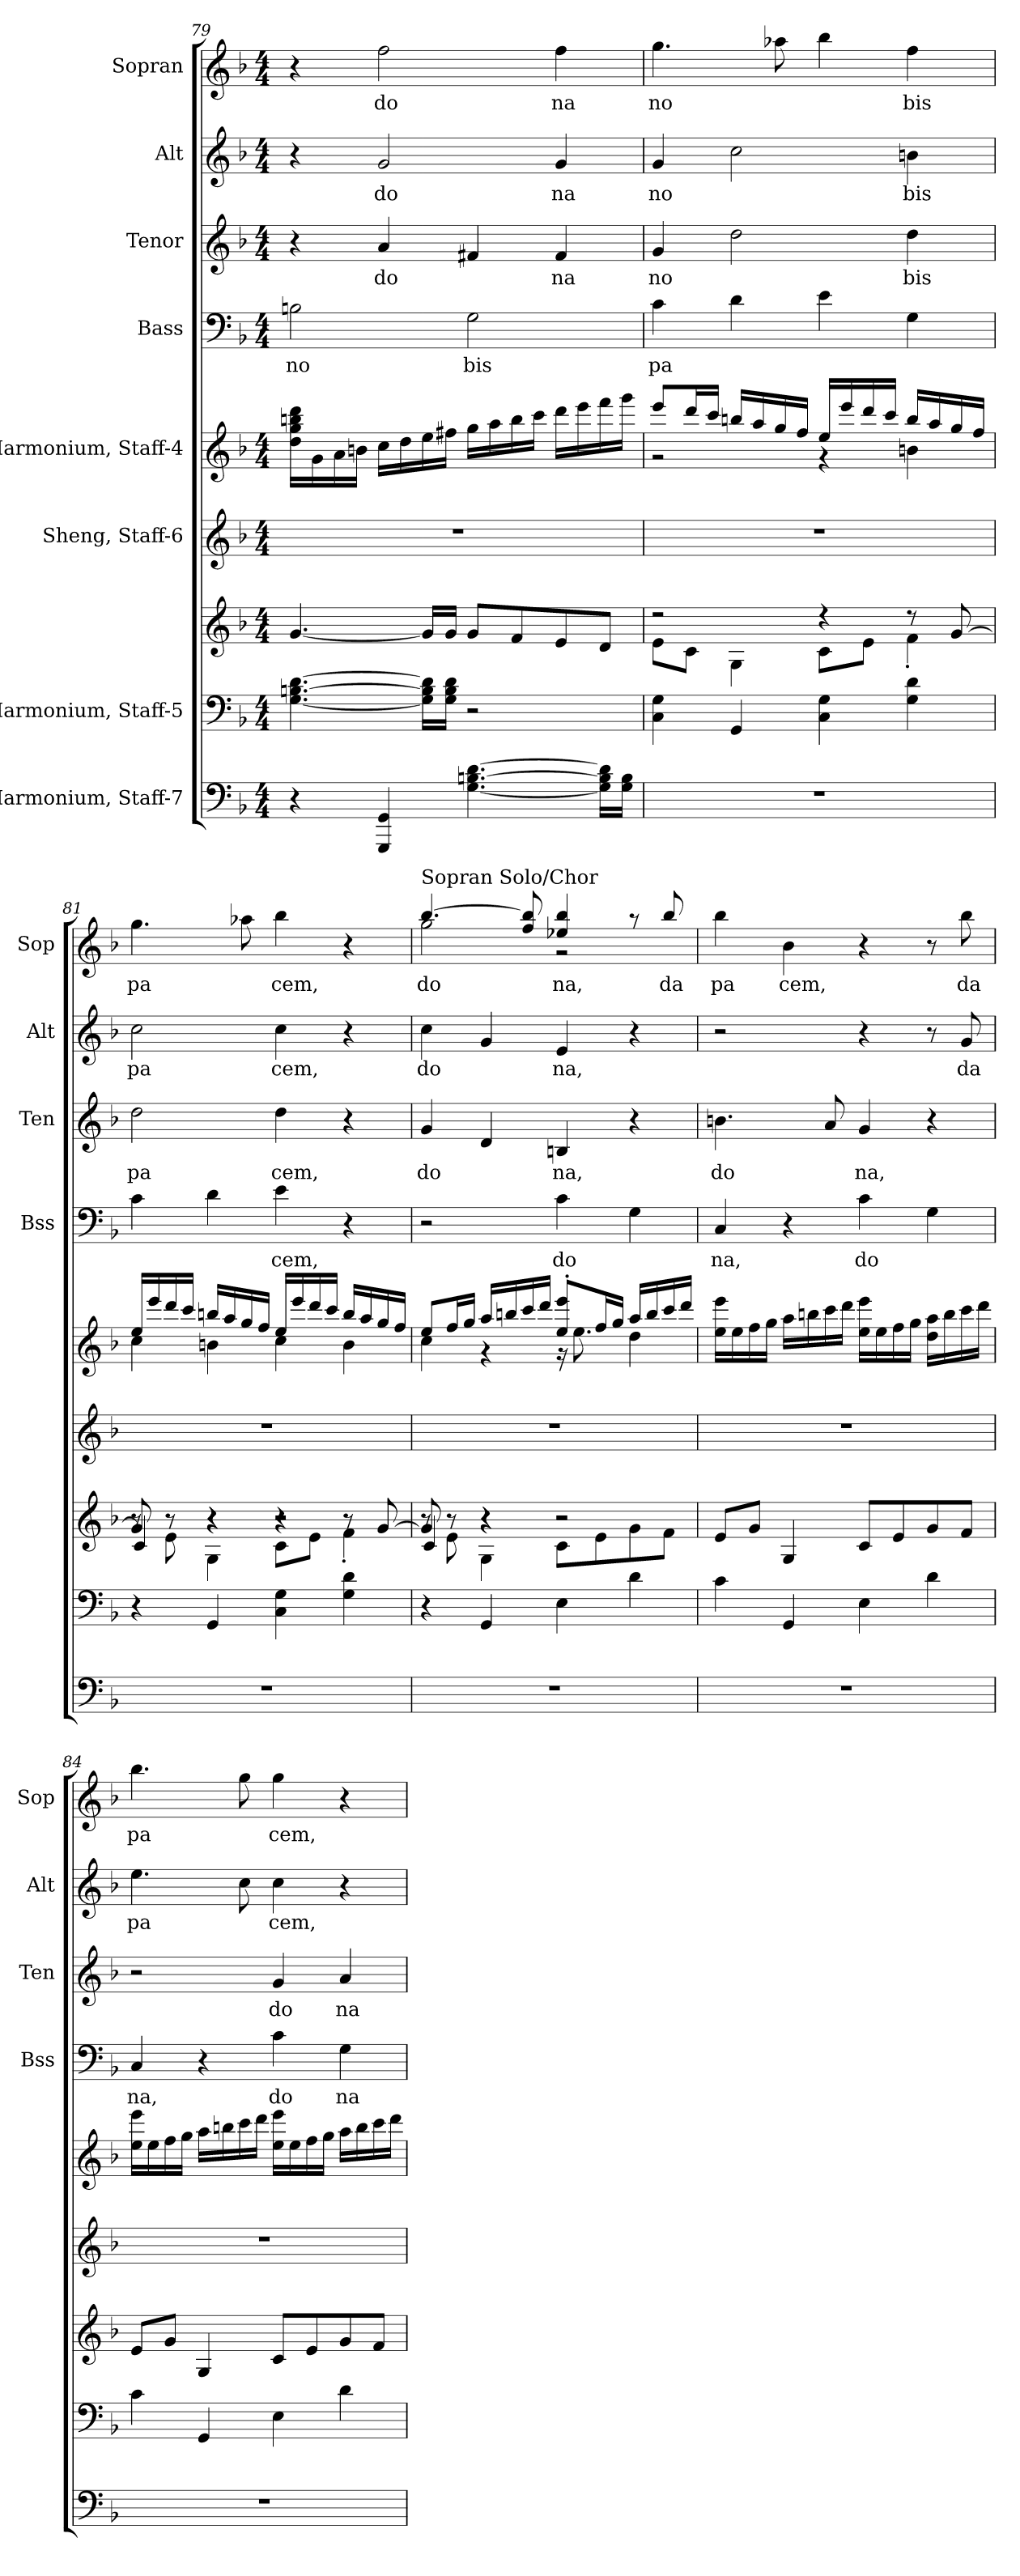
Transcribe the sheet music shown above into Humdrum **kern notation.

**kern	**kern	**kern	**kern	**kern	**kern	**text	**kern	**text	**kern	**text	**kern	**text
*part8	*part7	*part7	*part6	*part5	*part4	*part4	*part3	*part3	*part2	*part2	*part1	*part1
*staff9	*staff8	*staff7	*staff6	*staff5	*staff4	*staff4	*staff3	*staff3	*staff2	*staff2	*staff1	*staff1
*I"Harmonium, Staff-7	*I"Harmonium, Staff-5	*	*I"Sheng, Staff-6	*I"Harmonium, Staff-4	*I"Bass	*	*I"Tenor	*	*I"Alt	*	*I"Sopran	*
*	*	*	*	*	*I'Bss	*	*I'Ten	*	*I'Alt	*	*I'Sop	*
!!LO:PB:g=z
*clefF4	*clefF4	*clefG2	*clefG2	*clefG2	*clefF4	*	*clefG2	*	*clefG2	*	*clefG2	*
*	*	*	*	*	*	*	*ITrd4c7	*	*	*	*ITrd2c3	*
*k[b-]	*k[b-]	*k[b-]	*k[b-]	*k[b-]	*k[b-]	*	*k[b-e-]	*	*k[b-]	*	*k[f#c#]	*
*M4/4	*M4/4	*M4/4	*M4/4	*M4/4	*M4/4	*	*M4/4	*	*M4/4	*	*M4/4	*
=79	=79	=79	=79	=79	=79	=79	=79	=79	=79	=79	=79	=79
4r	[4.G\ [4.Bn\ [4.d\	[4.g/	1r	16dd\ 16gg\ 16bbn\ 16ddd\LL	2Bn\	no	4r	.	4r	.	4r	.
.	.	.	.	16g\	.	.	.	.	.	.	.	.
.	.	.	.	16a\	.	.	.	.	.	.	.	.
.	.	.	.	16bn\JJ	.	.	.	.	.	.	.	.
4GGG/ 4GG/	.	.	.	16cc\LL	.	.	4d/	do	2g/	do	2dd\	do
.	.	.	.	16dd\	.	.	.	.	.	.	.	.
.	16G\] 16B\] 16d\]LL	16g/LL]	.	16ee\	.	.	.	.	.	.	.	.
.	16G\ 16B\ 16d\JJ	16g/JJ	.	16ff#X\JJ	.	.	.	.	.	.	.	.
[4.G\ [4.Bn\ [4.d\	2r	8g/L	.	16gg\LL	2G\	bis	4Bn/	.	.	.	.	.
.	.	.	.	16aa\	.	.	.	.	.	.	.	.
.	.	8f/	.	16bb\	.	.	.	.	.	.	.	.
.	.	.	.	16ccc\JJ	.	.	.	.	.	.	.	.
.	.	8e/	.	16ddd\LL	.	.	4B/	na	4g/	na	4dd\	na
.	.	.	.	16eee\	.	.	.	.	.	.	.	.
16G\] 16B\] 16d\]LL	.	8d/J	.	16fff\	.	.	.	.	.	.	.	.
16G\ 16B\JJ	.	.	.	16ggg\JJ	.	.	.	.	.	.	.	.
=80	=80	=80	=80	=80	=80	=80	=80	=80	=80	=80	=80	=80
*	*	*^	*	*^	*	*	*	*	*	*	*	*
1r	4C\ 4G\	2r	8e\L	1r	8eee/L	2r	4c\	pa	4c/	no	4g/	no	4.ee\	no
.	.	.	8c\J	.	16ddd/L	.	.	.	.	.	.	.	.	.
.	.	.	.	.	16ccc/JJ	.	.	.	.	.	.	.	.	.
.	4GG/	.	4G\	.	16bbn/LL	.	4d\	.	2g\	.	2cc\	.	.	.
.	.	.	.	.	16aa/	.	.	.	.	.	.	.	.	.
.	.	.	.	.	16gg/	.	.	.	.	.	.	.	8ffn\	.
.	.	.	.	.	16ff/JJ	.	.	.	.	.	.	.	.	.
.	4C\ 4G\	4r	8c\L	.	16ee/LL	4r	4e\	.	.	.	.	.	4gg\	.
.	.	.	.	.	16eee/	.	.	.	.	.	.	.	.	.
.	.	.	8e\J	.	16ddd/	.	.	.	.	.	.	.	.	.
.	.	.	.	.	16ccc/JJ	.	.	.	.	.	.	.	.	.
.	4G\ 4d\	8r	4f'\	.	16bb/LL	4bn\	4G\	.	4g\	bis	4bn\	bis	4dd\	bis
.	.	.	.	.	16aa/	.	.	.	.	.	.	.	.	.
.	.	[8g/	.	.	16gg/	.	.	.	.	.	.	.	.	.
.	.	.	.	.	16ff/JJ	.	.	.	.	.	.	.	.	.
!!LO:PB:g=z
=81	=81	=81	=81	=81	=81	=81	=81	=81	=81	=81	=81	=81	=81	=81
*	*	*	*^	*	*	*	*	*	*	*	*	*	*	*
1r	4r	8g/]	8r	4c/	1r	16ee/LL	4cc\	4c\	.	2g\	pa	2cc\	pa	4.ee\	pa
.	.	.	.	.	.	16eee/	.	.	.	.	.	.	.	.	.
.	.	8r	8e\	.	.	16ddd/	.	.	.	.	.	.	.	.	.
.	.	.	.	.	.	16ccc/JJ	.	.	.	.	.	.	.	.	.
.	4GG/	4r	4G\	4r	.	16bbn/LL	4bn\	4d\	.	.	.	.	.	.	.
.	.	.	.	.	.	16aa/	.	.	.	.	.	.	.	.	.
.	.	.	.	.	.	16gg/	.	.	.	.	.	.	.	8ffn\	.
.	.	.	.	.	.	16ff/JJ	.	.	.	.	.	.	.	.	.
.	4C\ 4G\	4r	8c\L	2r	.	16ee/LL	4cc\	4e\	cem,	4g\	cem,	4cc\	cem,	4gg\	cem,
.	.	.	.	.	.	16eee/	.	.	.	.	.	.	.	.	.
.	.	.	8e\J	.	.	16ddd/	.	.	.	.	.	.	.	.	.
.	.	.	.	.	.	16ccc/JJ	.	.	.	.	.	.	.	.	.
.	4G\ 4d\	8r	4f'\	.	.	16bb/LL	4b\	4r	.	4r	.	4r	.	4r	.
.	.	.	.	.	.	16aa/	.	.	.	.	.	.	.	.	.
.	.	[8g/	.	.	.	16gg/	.	.	.	.	.	.	.	.	.
.	.	.	.	.	.	16ff/JJ	.	.	.	.	.	.	.	.	.
=82	=82	=82	=82	=82	=82	=82	=82	=82	=82	=82	=82	=82	=82	=82	=82
*	*	*	*	*	*	*	*	*	*	*	*	*	*	*^	*
!	!	!	!	!	!	!	!	!	!	!	!	!	!	!LO:TX:a:t=Sopran Solo/Chor	!	!
1r	4r	8g/]	8r	4c/	1r	8ee/L	4cc\	2r	.	4c/	do	4cc\	do	[4.gg/	2ee\	do
.	.	8r	8e\	.	.	16ff/L	.	.	.	.	.	.	.	.	.	.
.	.	.	.	.	.	16gg/JJ	.	.	.	.	.	.	.	.	.	.
.	4GG/	4r	4G\	4r	.	16aa/LL	4r	.	.	4G/	.	4g/	.	.	.	.
.	.	.	.	.	.	16bbn/	.	.	.	.	.	.	.	.	.	.
.	.	.	.	.	.	16ccc/	.	.	.	.	.	.	.	8dd/ 8gg/]	.	.
.	.	.	.	.	.	16ddd/JJ	.	.	.	.	.	.	.	.	.	.
.	4E\	2r	8c\L	2r	.	8ee/' 8eee/'L	16r	4c\	do	4En/	na,	4e/	na,	4ccn/ 4gg/	2r	na,
.	.	.	.	.	.	.	8.ee\	.	.	.	.	.	.	.	.	.
.	.	.	8e\	.	.	16ff/L	.	.	.	.	.	.	.	.	.	.
.	.	.	.	.	.	16gg/JJ	.	.	.	.	.	.	.	.	.	.
.	4d\	.	8g\	.	.	16aa/LL	4dd\	4G\	.	4r	.	4r	.	8r	.	.
.	.	.	.	.	.	16bb/	.	.	.	.	.	.	.	.	.	.
.	.	.	8f\J	.	.	16ccc/	.	.	.	.	.	.	.	8gg/	.	da
.	.	.	.	.	.	16ddd/JJ	.	.	.	.	.	.	.	.	.	.
*	*	*v	*v	*v	*	*v	*v	*	*	*	*	*	*	*v	*v	*
!!LO:PB:g=z
=83	=83	=83	=83	=83	=83	=83	=83	=83	=83	=83	=83	=83
1r	4c\	8e/L	1r	16ee\ 16eee\LL	4C/	na,	4.en\	do	2r	.	4gg\	pa
.	.	.	.	16ee\	.	.	.	.	.	.	.	.
.	.	8g/J	.	16ff\	.	.	.	.	.	.	.	.
.	.	.	.	16gg\JJ	.	.	.	.	.	.	.	.
.	4GG/	4G/	.	16aa\LL	4r	.	.	.	.	.	4g\	cem,
.	.	.	.	16bbn\	.	.	.	.	.	.	.	.
.	.	.	.	16ccc\	.	.	8d/	.	.	.	.	.
.	.	.	.	16ddd\JJ	.	.	.	.	.	.	.	.
.	4E\	8c/L	.	16ee\ 16eee\LL	4c\	do	4c/	na,	4r	.	4r	.
.	.	.	.	16ee\	.	.	.	.	.	.	.	.
.	.	8e/	.	16ff\	.	.	.	.	.	.	.	.
.	.	.	.	16gg\JJ	.	.	.	.	.	.	.	.
.	4d\	8g/	.	16dd\ 16aa\LL	4G\	.	4r	.	8r	.	8r	.
.	.	.	.	16bb\	.	.	.	.	.	.	.	.
.	.	8f/J	.	16ccc\	.	.	.	.	8g/	da	8gg\	da
.	.	.	.	16ddd\JJ	.	.	.	.	.	.	.	.
=84	=84	=84	=84	=84	=84	=84	=84	=84	=84	=84	=84	=84
1r	4c\	8e/L	1r	16ee\ 16eee\LL	4C/	na,	2r	.	4.ee\	pa	4.gg\	pa
.	.	.	.	16ee\	.	.	.	.	.	.	.	.
.	.	8g/J	.	16ff\	.	.	.	.	.	.	.	.
.	.	.	.	16gg\JJ	.	.	.	.	.	.	.	.
.	4GG/	4G/	.	16aa\LL	4r	.	.	.	.	.	.	.
.	.	.	.	16bbn\	.	.	.	.	.	.	.	.
.	.	.	.	16ccc\	.	.	.	.	8cc\	.	8ee\	.
.	.	.	.	16ddd\JJ	.	.	.	.	.	.	.	.
.	4E\	8c/L	.	16ee\ 16eee\LL	4c\	do	4c/	do	4cc\	cem,	4ee\	cem,
.	.	.	.	16ee\	.	.	.	.	.	.	.	.
.	.	8e/	.	16ff\	.	.	.	.	.	.	.	.
.	.	.	.	16gg\JJ	.	.	.	.	.	.	.	.
.	4d\	8g/	.	16aa\LL	4G\	na	4d/	na	4r	.	4r	.
.	.	.	.	16bb\	.	.	.	.	.	.	.	.
.	.	8f/J	.	16ccc\	.	.	.	.	.	.	.	.
.	.	.	.	16ddd\JJ	.	.	.	.	.	.	.	.
=	=	=	=	=	=	=	=	=	=	=	=	=
*-	*-	*-	*-	*-	*-	*-	*-	*-	*-	*-	*-	*-
